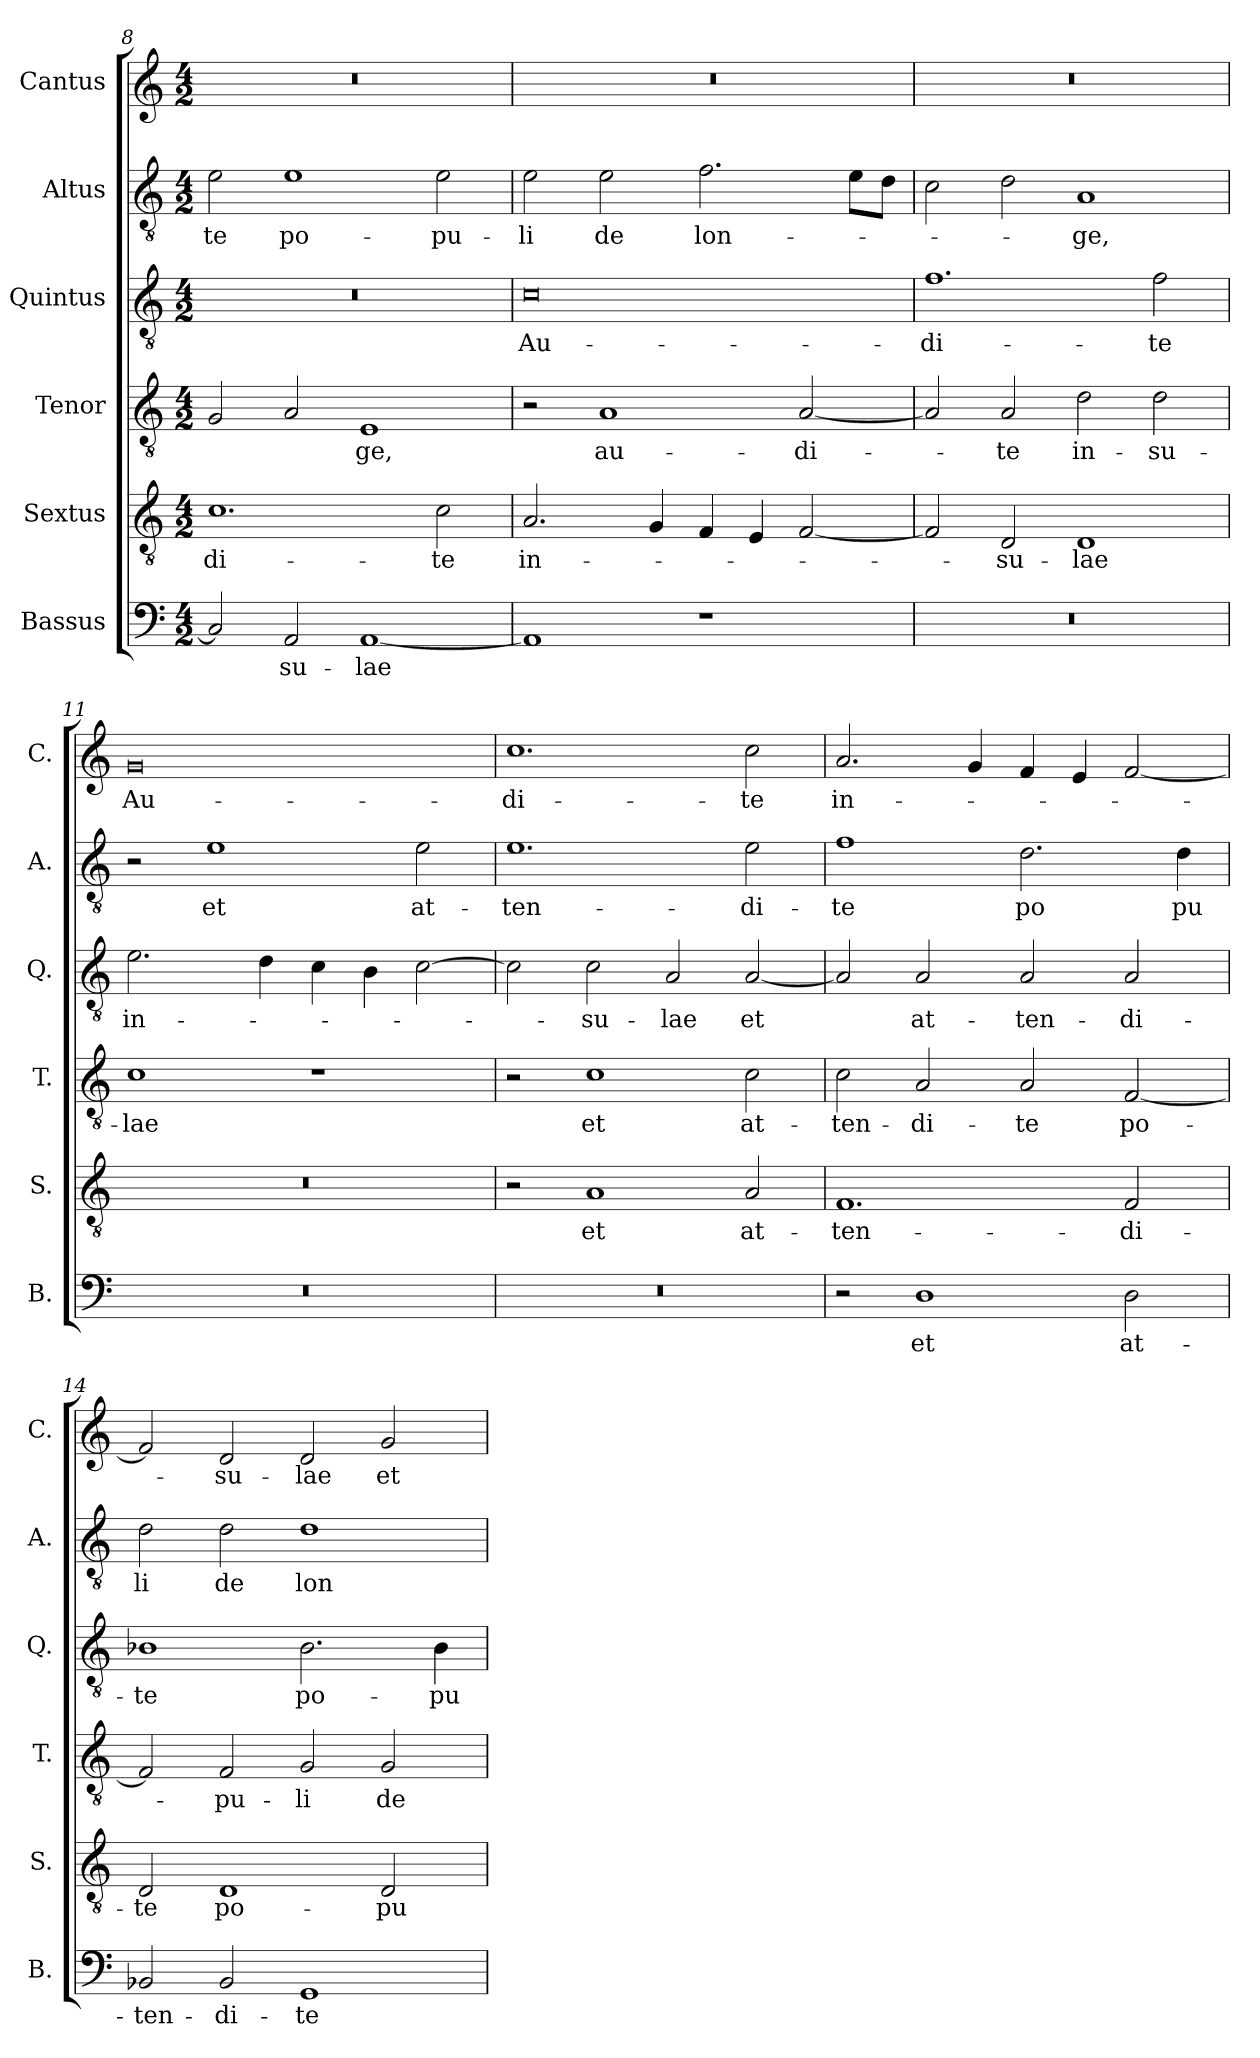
**kern	**text	**kern	**text	**kern	**text	**kern	**text	**kern	**text	**kern	**text
*part6	*part6	*part5	*part5	*part4	*part4	*part3	*part3	*part2	*part2	*part1	*part1
*staff6	*staff6	*staff5	*staff5	*staff4	*staff4	*staff3	*staff3	*staff2	*staff2	*staff1	*staff1
*I"Bassus	*	*I"Sextus	*	*I"Tenor	*	*I"Quintus	*	*I"Altus	*	*I"Cantus	*
*I'B.	*	*I'S.	*	*I'T.	*	*I'Q.	*	*I'A.	*	*I'C.	*
*clefF4	*	*clefGv2	*	*clefGv2	*	*clefGv2	*	*clefGv2	*	*clefG2	*
*k[]	*	*k[]	*	*k[]	*	*k[]	*	*k[]	*	*k[]	*
*M4/2	*	*M4/2	*	*M4/2	*	*M4/2	*	*M4/2	*	*M4/2	*
=8	=8	=8	=8	=8	=8	=8	=8	=8	=8	=8	=8
2C/]	.	1.c	-di-	2G/	.	0r	.	2e\	-te	0r	.
2AA/	-su-	.	.	2A/	.	.	.	1e	po-	.	.
[1AA	-lae	.	.	1E	-ge,	.	.	.	.	.	.
.	.	2c\	-te	.	.	.	.	2e\	-pu-	.	.
!!LO:LB:g=z
=9	=9	=9	=9	=9	=9	=9	=9	=9	=9	=9	=9
1AA]	.	2.A/	in-	2r	.	0c	Au-	2e\	-li	0r	.
.	.	.	.	1A	au-	.	.	2e\	de	.	.
.	.	4G/	.	.	.	.	.	.	.	.	.
1r	.	4F/	.	.	.	.	.	2.f\	lon-	.	.
.	.	4E/	.	.	.	.	.	.	.	.	.
.	.	[2F/	.	[2A/	-di-	.	.	.	.	.	.
.	.	.	.	.	.	.	.	8e\L	.	.	.
.	.	.	.	.	.	.	.	8d\J	.	.	.
=10	=10	=10	=10	=10	=10	=10	=10	=10	=10	=10	=10
0r	.	2F/]	.	2A/]	.	1.f	-di-	2c\	.	0r	.
.	.	2D/	-su-	2A/	-te	.	.	2d\	.	.	.
.	.	1D	-lae	2d\	in-	.	.	1A	-ge,	.	.
.	.	.	.	2d\	-su-	2f\	-te	.	.	.	.
=11	=11	=11	=11	=11	=11	=11	=11	=11	=11	=11	=11
0r	.	0r	.	1c	-lae	2.e\	in-	2r	.	0g	Au-
.	.	.	.	.	.	.	.	1e	et	.	.
.	.	.	.	.	.	4d\	.	.	.	.	.
.	.	.	.	1r	.	4c\	.	.	.	.	.
.	.	.	.	.	.	4B\	.	.	.	.	.
.	.	.	.	.	.	[2c\	.	2e\	at-	.	.
=12	=12	=12	=12	=12	=12	=12	=12	=12	=12	=12	=12
0r	.	2r	.	2r	.	2c\]	.	1.e	-ten-	1.cc	-di-
.	.	1A	et	1c	et	2c\	-su-	.	.	.	.
.	.	.	.	.	.	2A/	-lae	.	.	.	.
.	.	2A/	at-	2c\	at-	[2A/	et	2e\	-di-	2cc\	-te
=13	=13	=13	=13	=13	=13	=13	=13	=13	=13	=13	=13
2r	.	1.F	-ten-	2c\	-ten-	2A/]	.	1f	-te	2.a/	in-
1D	et	.	.	2A/	-di-	2A/	at-	.	.	.	.
.	.	.	.	.	.	.	.	.	.	4g/	.
.	.	.	.	2A/	-te	2A/	-ten-	2.d\	po	4f/	.
.	.	.	.	.	.	.	.	.	.	4e/	.
2D\	at-	2F/	-di-	[2F/	po-	2A/	-di-	.	.	[2f/	.
.	.	.	.	.	.	.	.	4d\	pu	.	.
=14	=14	=14	=14	=14	=14	=14	=14	=14	=14	=14	=14
2BB-X/	-ten-	2D/	-te	2F/]	.	1B-X	-te	2d\	li	2f/]	.
2BB-/	-di-	1D	po-	2F/	-pu-	.	.	2d\	de	2d/	-su-
1GG	-te	.	.	2G/	-li	2.B-\	po-	1d	lon	2d/	-lae
.	.	2D/	-pu-	2G/	de	.	.	.	.	2g/	et
.	.	.	.	.	.	4B-\	-pu-	.	.	.	.
=	=	=	=	=	=	=	=	=	=	=	=
*-	*-	*-	*-	*-	*-	*-	*-	*-	*-	*-	*-
